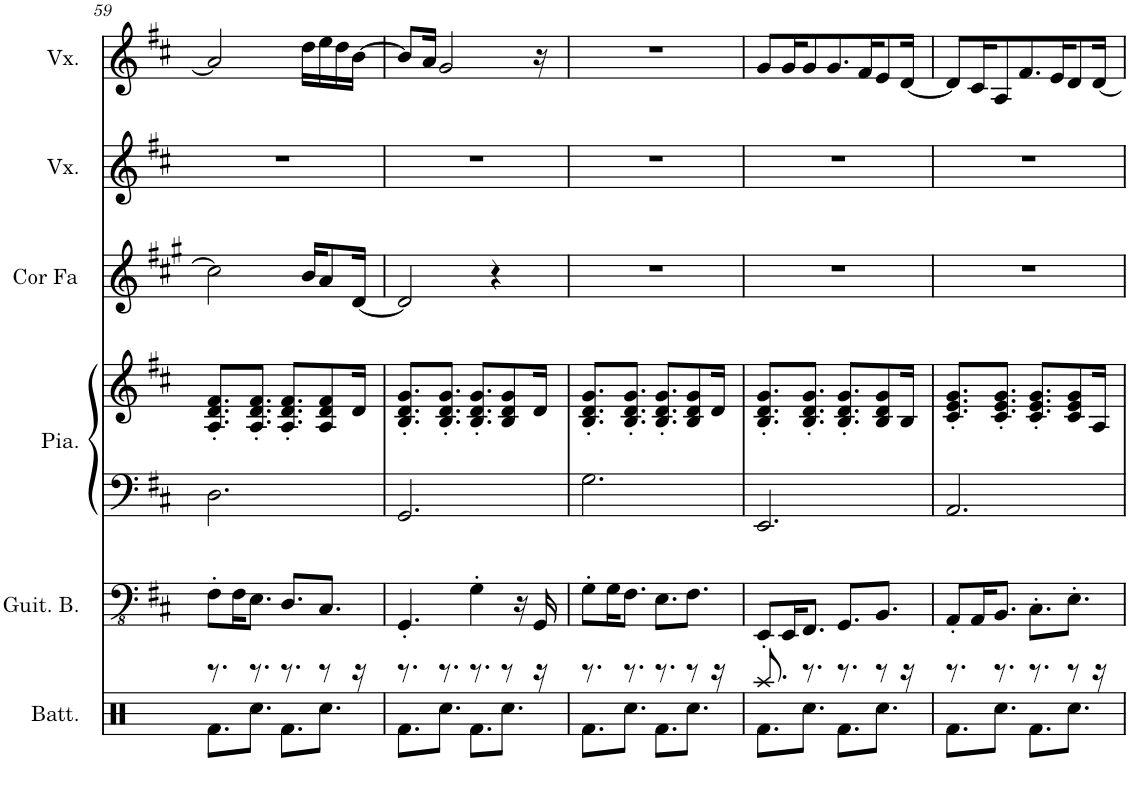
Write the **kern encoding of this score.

**kern	**kern	**kern	**kern	**kern	**kern	**kern
*part6	*part5	*part4	*part4	*part3	*part2	*part1
*staff7	*staff6	*staff5	*staff4	*staff3	*staff2	*staff1
*I"Batterie	*I"Guitare basse	*I"Piano	*	*I"Cor en Fa	*I"Voix	*I"Voix
*I'Batt.	*I'Guit. B.	*I'Pia.	*	*I'Cor Fa	*I'Vx.	*I'Vx.
!!LO:PB:g=z
*clefX	*clefFv4	*clefF4	*clefG2	*clefG2	*clefG2	*clefG2
*	*	*	*	*Trd4c7	*	*
*k[]	*k[f#c#]	*k[f#c#]	*k[f#c#]	*k[f#c#g#]	*k[f#c#]	*k[f#c#]
*M6/8	*M6/8	*M6/8	*M6/8	*M6/8	*M6/8	*M6/8
=59	=59	=59	=59	=59	=59	=59
*^	*	*	*	*	*	*
8.r	8.Rf\L	8FF#'\L	2.D\	8.A/' 8.d/' 8.f#/'L	2cc#\]	2.r	2a/]
.	.	16FF#\K	.	.	.	.	.
8.r	8.Rcc\J	8.EE\J	.	8.A/' 8.d/' 8.f#/'J	.	.	.
8.r	8.Rf\L	8.DD/L	.	8.A/' 8.d/' 8.f#/'L	.	.	.
.	.	.	.	.	16b/KL	.	16dd\LL
8r	8.Rcc\J	8.CC#/J	.	8A/ 8d/ 8f#/	8a/	.	16ee\
.	.	.	.	.	.	.	16dd\
16r	.	.	.	16d/Jk	[16d/Jk	.	[16b\JJ
=60	=60	=60	=60	=60	=60	=60	=60
8.r	8.Rf\L	4.GGG'/	2.GG/	8.B/' 8.d/' 8.g/'L	2d/]	2.r	8b/L]
.	.	.	.	.	.	.	16a/Jk
8.r	8.Rcc\J	.	.	8.B/' 8.d/' 8.g/'J	.	.	2g/
8.r	8.Rf\L	4GG'\	.	8.B/' 8.d/' 8.g/'L	.	.	.
.	.	.	.	.	4r	.	.
8r	8.Rcc\J	.	.	8B/ 8d/ 8g/	.	.	.
.	.	16r	.	.	.	.	.
16r	.	16GGG/	.	16d/Jk	.	.	16r
=61	=61	=61	=61	=61	=61	=61	=61
8.r	8.Rf\L	8GG'\L	2.G\	8.B/' 8.d/' 8.g/'L	2.r	2.r	2.r
.	.	16GG\K	.	.	.	.	.
8.r	8.Rcc\J	8.FF#\J	.	8.B/' 8.d/' 8.g/'J	.	.	.
8.r	8.Rf\L	8.EE\L	.	8.B/' 8.d/' 8.g/'L	.	.	.
8r	8.Rcc\J	8.FF#\J	.	8B/ 8d/ 8g/	.	.	.
16r	.	.	.	16d/Jk	.	.	.
=62	=62	=62	=62	=62	=62	=62	=62
8.Raa/	8.Rf\L	8EEE'/L	2.EE/	8.B/' 8.d/' 8.g/'L	2.r	2.r	8g/L
.	.	16EEE/K	.	.	.	.	16g/K
8.r	8.Rcc\J	8.FFF#/J	.	8.B/' 8.d/' 8.g/'J	.	.	8g/
.	.	.	.	.	.	.	8.g/
8.r	8.Rf\L	8.GGG/L	.	8.B/' 8.d/' 8.g/'L	.	.	.
.	.	.	.	.	.	.	16f#/K
8r	8.Rcc\J	8.BBB/J	.	8B/ 8d/ 8g/	.	.	8e/
16r	.	.	.	16B/Jk	.	.	[16d/Jk
=63	=63	=63	=63	=63	=63	=63	=63
8.r	8.Rf\L	8AAA'/L	2.AA/	8.c#/' 8.e/' 8.g/'L	2.r	2.r	8d/L]
.	.	16AAA/K	.	.	.	.	16c#/K
8.r	8.Rcc\J	8.BBB/J	.	8.c#/' 8.e/' 8.g/'J	.	.	8A/
.	.	.	.	.	.	.	8.f#/
8.r	8.Rf\L	8.CC#'\L	.	8.c#/' 8.e/' 8.g/'L	.	.	.
.	.	.	.	.	.	.	16e/K
8r	8.Rcc\J	8.EE'\J	.	8c#/ 8e/ 8g/	.	.	8d/
16r	.	.	.	16A/Jk	.	.	[16d/Jk
*v	*v	*	*	*	*	*	*
=	=	=	=	=	=	=
*-	*-	*-	*-	*-	*-	*-
